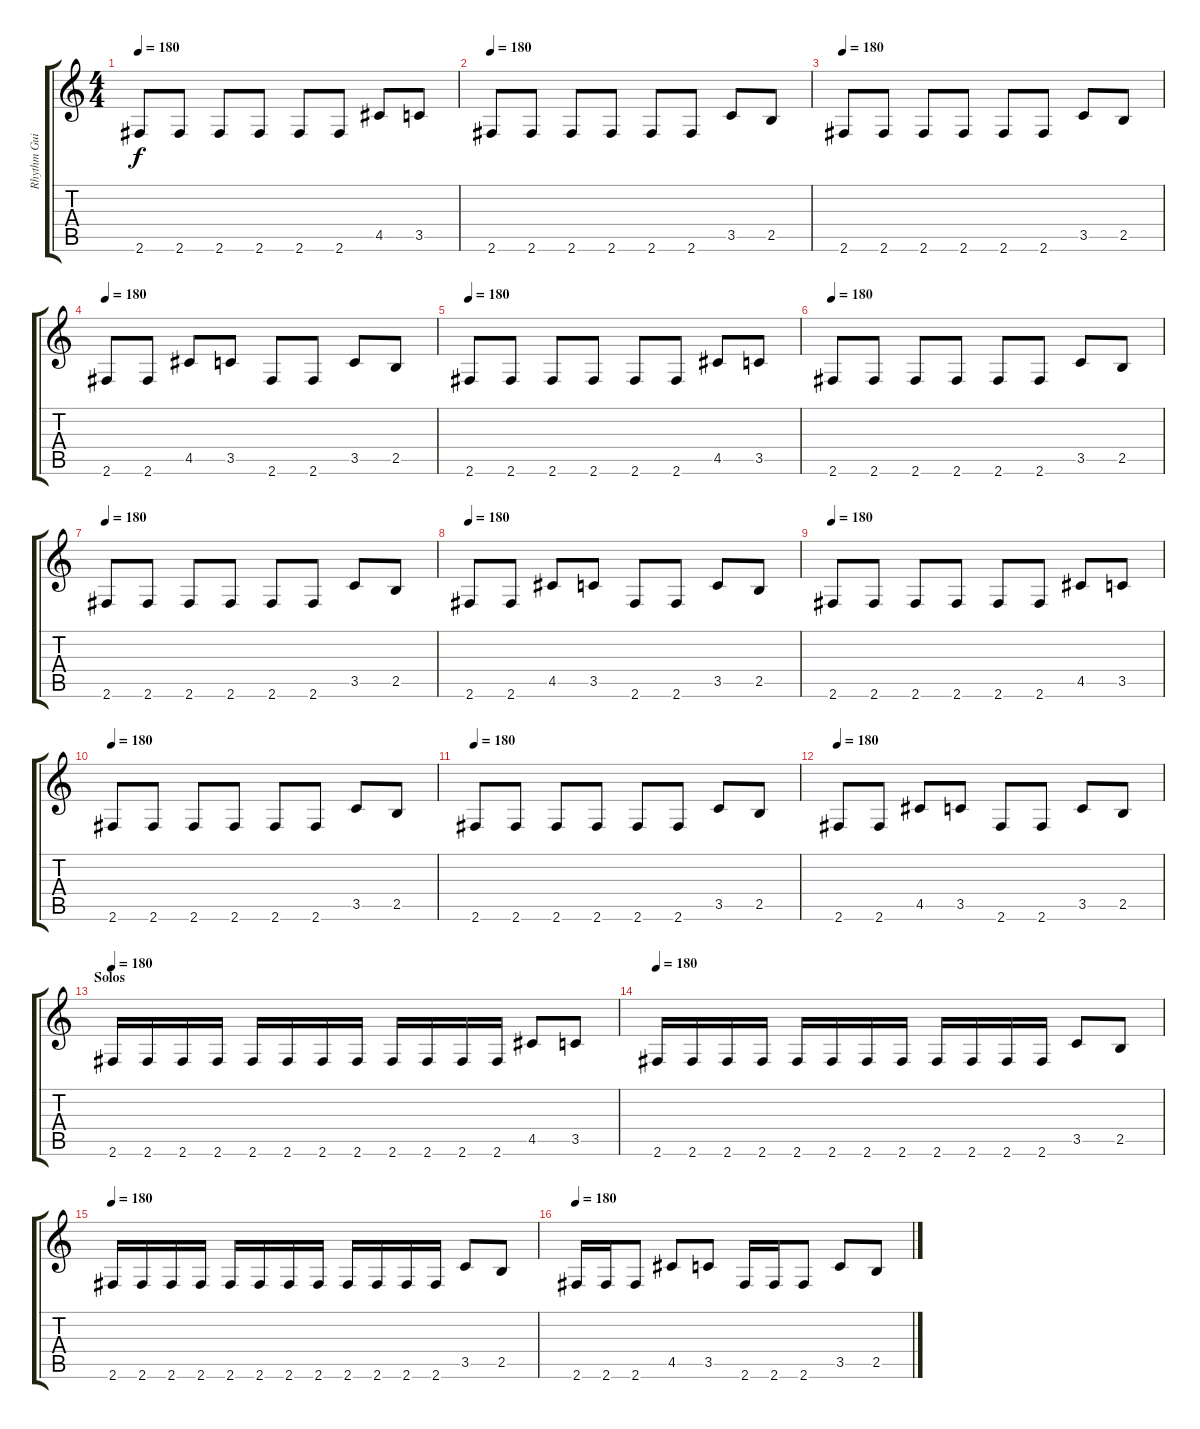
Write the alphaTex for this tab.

\track ("Rhythm Guitar" "Rhythm Gui") {instrument distortionguitar}
\staff {score tabs}
\tuning (E4 B3 G3 D3 A2 E2) {hide}
\ts (4 4)
\tempo 180
\clef g2
\ks c
2.6.8{dy f} 2.6.8 2.6.8 2.6.8 2.6.8 2.6.8 4.5.8 3.5.8 |
\tempo 180
2.6.8 2.6.8 2.6.8 2.6.8 2.6.8 2.6.8 3.5.8 2.5.8 |
\tempo 180
2.6.8 2.6.8 2.6.8 2.6.8 2.6.8 2.6.8 3.5.8 2.5.8 |
\tempo 180
2.6.8 2.6.8 4.5.8 3.5.8 2.6.8 2.6.8 3.5.8 2.5.8 |
\tempo 180
2.6.8 2.6.8 2.6.8 2.6.8 2.6.8 2.6.8 4.5.8 3.5.8 |
\tempo 180
2.6.8 2.6.8 2.6.8 2.6.8 2.6.8 2.6.8 3.5.8 2.5.8 |
\tempo 180
2.6.8 2.6.8 2.6.8 2.6.8 2.6.8 2.6.8 3.5.8 2.5.8 |
\tempo 180
2.6.8 2.6.8 4.5.8 3.5.8 2.6.8 2.6.8 3.5.8 2.5.8 |
\tempo 180
2.6.8 2.6.8 2.6.8 2.6.8 2.6.8 2.6.8 4.5.8 3.5.8 |
\tempo 180
2.6.8 2.6.8 2.6.8 2.6.8 2.6.8 2.6.8 3.5.8 2.5.8 |
\tempo 180
2.6.8 2.6.8 2.6.8 2.6.8 2.6.8 2.6.8 3.5.8 2.5.8 |
\tempo 180
2.6.8 2.6.8 4.5.8 3.5.8 2.6.8 2.6.8 3.5.8 2.5.8 |
\section ("" "Solos")
\tempo 180
2.6.16 2.6.16 2.6.16 2.6.16 2.6.16 2.6.16 2.6.16 2.6.16 2.6.16 2.6.16 2.6.16 2.6.16 4.5.8 3.5.8 |
\tempo 180
2.6.16 2.6.16 2.6.16 2.6.16 2.6.16 2.6.16 2.6.16 2.6.16 2.6.16 2.6.16 2.6.16 2.6.16 3.5.8 2.5.8 |
\tempo 180
2.6.16 2.6.16 2.6.16 2.6.16 2.6.16 2.6.16 2.6.16 2.6.16 2.6.16 2.6.16 2.6.16 2.6.16 3.5.8 2.5.8 |
\tempo 180
2.6.16 2.6.16 2.6.8 4.5.8 3.5.8 2.6.16 2.6.16 2.6.8 3.5.8 2.5.8
